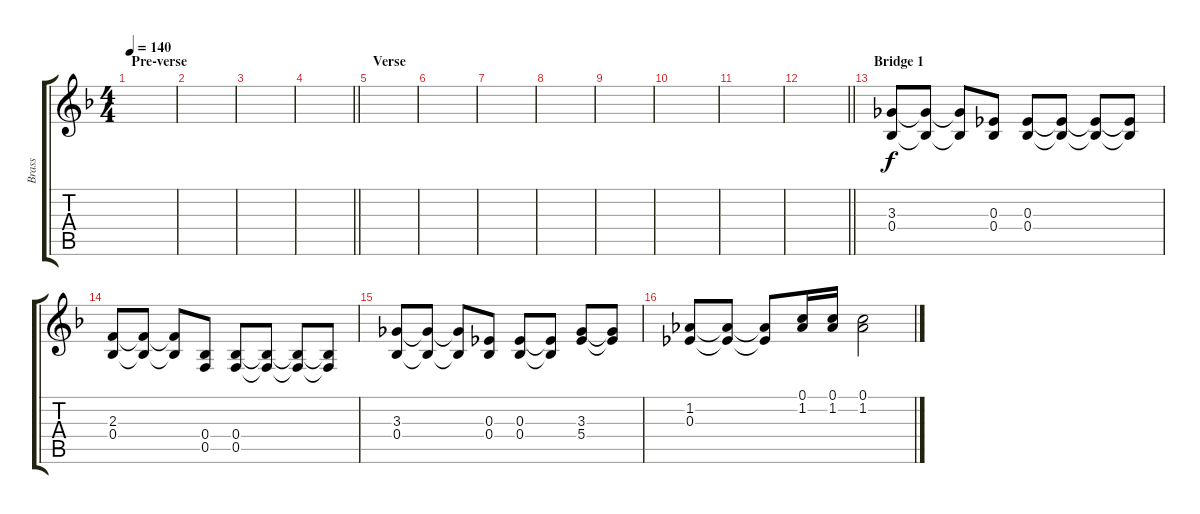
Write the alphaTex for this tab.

\track ("Brass" "Brass") {instrument brasssection}
\staff {score tabs}
\tuning (C5 G4 Eb4 Bb3 F3 C3) {hide}
\ts (4 4)
\section ("" "Pre-verse")
\tempo 140
\clef g2
\ks dminor
|
|
|
\barLineRight lightlight
|
\section ("" "Verse")
|
|
|
|
|
|
|
\barLineRight lightlight
|
\section ("" "Bridge 1")
(3.3 0.4).8 (3.3{t} 0.4{t}).8 (3.3{t} 0.4{t}).8 (0.3 0.4).8 (0.3 0.4).8 (0.3{t} 0.4{t}).8 (0.3{t} 0.4{t}).8 (0.3{t} 0.4{t}).8 |
(2.3 0.4).8 (2.3{t} 0.4{t}).8 (2.3{t} 0.4{t}).8 (0.4 0.5).8 (0.4 0.5).8 (0.4{t} 0.5{t}).8 (0.4{t} 0.5{t}).8 (0.4{t} 0.5{t}).8 |
(3.3 0.4).8 (3.3{t} 0.4{t}).8 (3.3{t} 0.4{t}).8 (0.3 0.4).8 (0.3 0.4).8 (0.3{t} 0.4{t}).8 (3.3 5.4).8 (3.3{t} 5.4{t}).8 |
(1.2 0.3).8 (1.2{t} 0.3{t}).8 (1.2{t} 0.3{t}).8 (0.1 1.2).16 (0.1 1.2).16 (0.1 1.2).2
